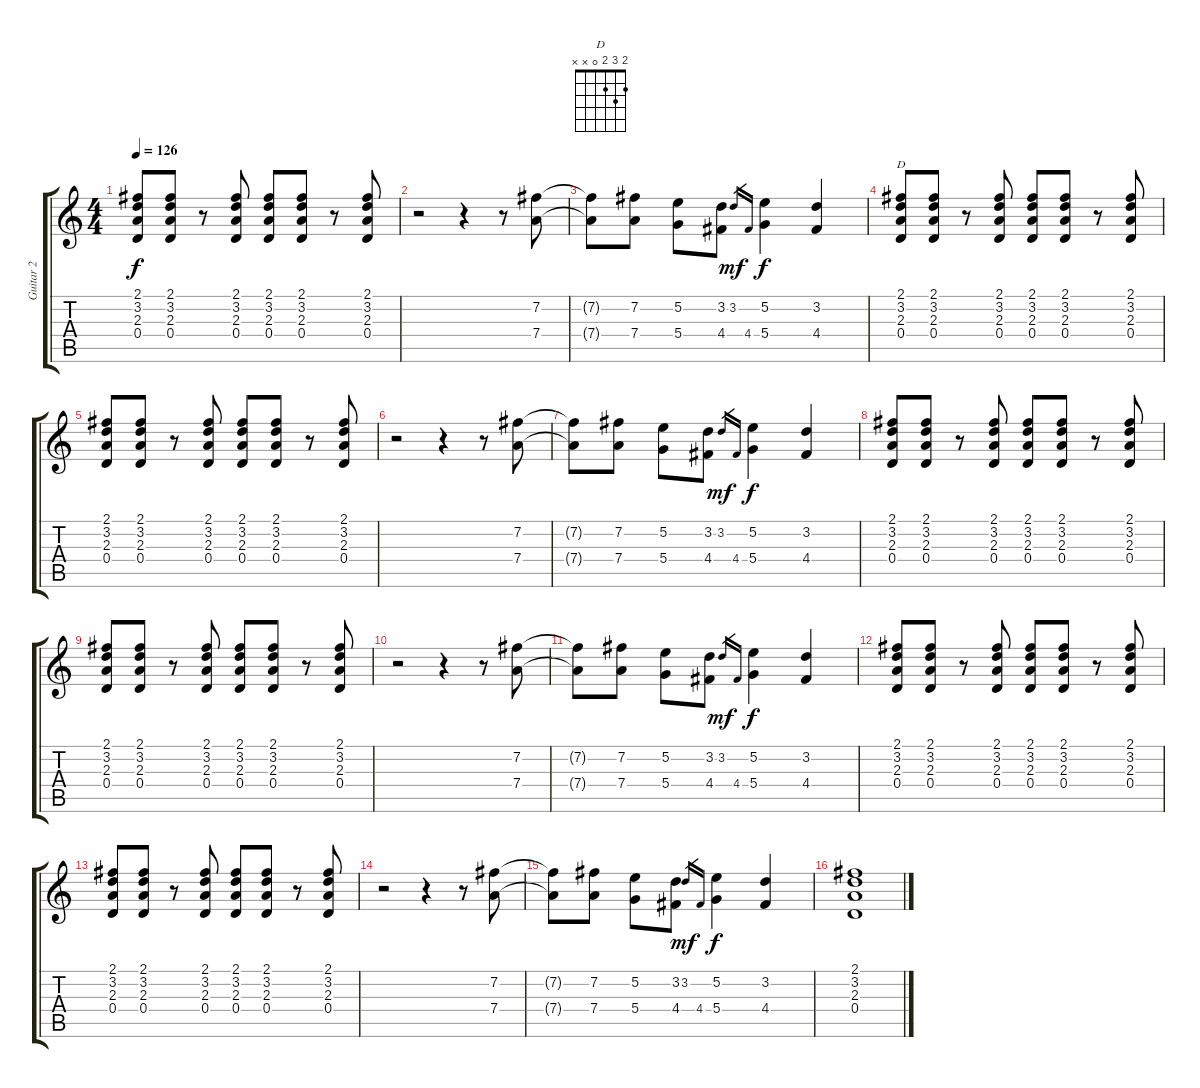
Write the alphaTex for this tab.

\track ("Guitar 2" "Guitar 2") {instrument electricguitarclean}
\staff {score tabs}
\tuning (E4 B3 G3 D3 A2 E2) {hide}
\chord ("D" 2 3 2 0 x x)
\ts (4 4)
\tempo 126
\clef g2
\ks c
(2.1 3.2 2.3 0.4).8{dy f} (2.1 3.2 2.3 0.4).8 r.8 (2.1 3.2 2.3 0.4).8 (2.1 3.2 2.3 0.4).8 (2.1 3.2 2.3 0.4).8 r.8 (2.1 3.2 2.3 0.4).8 |
r.2 r.4 r.8 (7.2 7.4).8 |
(7.2{t} 7.4{t}).8 (7.2 7.4).8 (5.2 5.4).8 (3.2 4.4).8 3.2.16{gr dy mf} 4.4.16{gr} (5.2 5.4).4{dy f} (3.2 4.4).4 |
(2.1 3.2 2.3 0.4).8{ch "D"} (2.1 3.2 2.3 0.4).8 r.8 (2.1 3.2 2.3 0.4).8 (2.1 3.2 2.3 0.4).8 (2.1 3.2 2.3 0.4).8 r.8 (2.1 3.2 2.3 0.4).8 |
(2.1 3.2 2.3 0.4).8 (2.1 3.2 2.3 0.4).8 r.8 (2.1 3.2 2.3 0.4).8 (2.1 3.2 2.3 0.4).8 (2.1 3.2 2.3 0.4).8 r.8 (2.1 3.2 2.3 0.4).8 |
r.2 r.4 r.8 (7.2 7.4).8 |
(7.2{t} 7.4{t}).8 (7.2 7.4).8 (5.2 5.4).8 (3.2 4.4).8 3.2.16{gr dy mf} 4.4.16{gr} (5.2 5.4).4{dy f} (3.2 4.4).4{txt " "} |
(2.1 3.2 2.3 0.4).8 (2.1 3.2 2.3 0.4).8 r.8 (2.1 3.2 2.3 0.4).8 (2.1 3.2 2.3 0.4).8 (2.1 3.2 2.3 0.4).8 r.8 (2.1 3.2 2.3 0.4).8 |
(2.1 3.2 2.3 0.4).8 (2.1 3.2 2.3 0.4).8 r.8 (2.1 3.2 2.3 0.4).8 (2.1 3.2 2.3 0.4).8 (2.1 3.2 2.3 0.4).8 r.8 (2.1 3.2 2.3 0.4).8 |
r.2 r.4 r.8 (7.2 7.4).8 |
(7.2{t} 7.4{t}).8 (7.2 7.4).8 (5.2 5.4).8 (3.2 4.4).8 3.2.16{gr dy mf} 4.4.16{gr} (5.2 5.4).4{dy f} (3.2 4.4).4{txt " "} |
(2.1 3.2 2.3 0.4).8 (2.1 3.2 2.3 0.4).8 r.8 (2.1 3.2 2.3 0.4).8 (2.1 3.2 2.3 0.4).8 (2.1 3.2 2.3 0.4).8 r.8 (2.1 3.2 2.3 0.4).8 |
(2.1 3.2 2.3 0.4).8 (2.1 3.2 2.3 0.4).8 r.8 (2.1 3.2 2.3 0.4).8 (2.1 3.2 2.3 0.4).8 (2.1 3.2 2.3 0.4).8 r.8 (2.1 3.2 2.3 0.4).8 |
r.2 r.4 r.8 (7.2 7.4).8 |
(7.2{t} 7.4{t}).8 (7.2 7.4).8 (5.2 5.4).8 (3.2 4.4).8 3.2.16{gr dy mf} 4.4.16{gr} (5.2 5.4).4{dy f} (3.2 4.4).4{txt " "} |
(2.1 3.2 2.3 0.4).1
